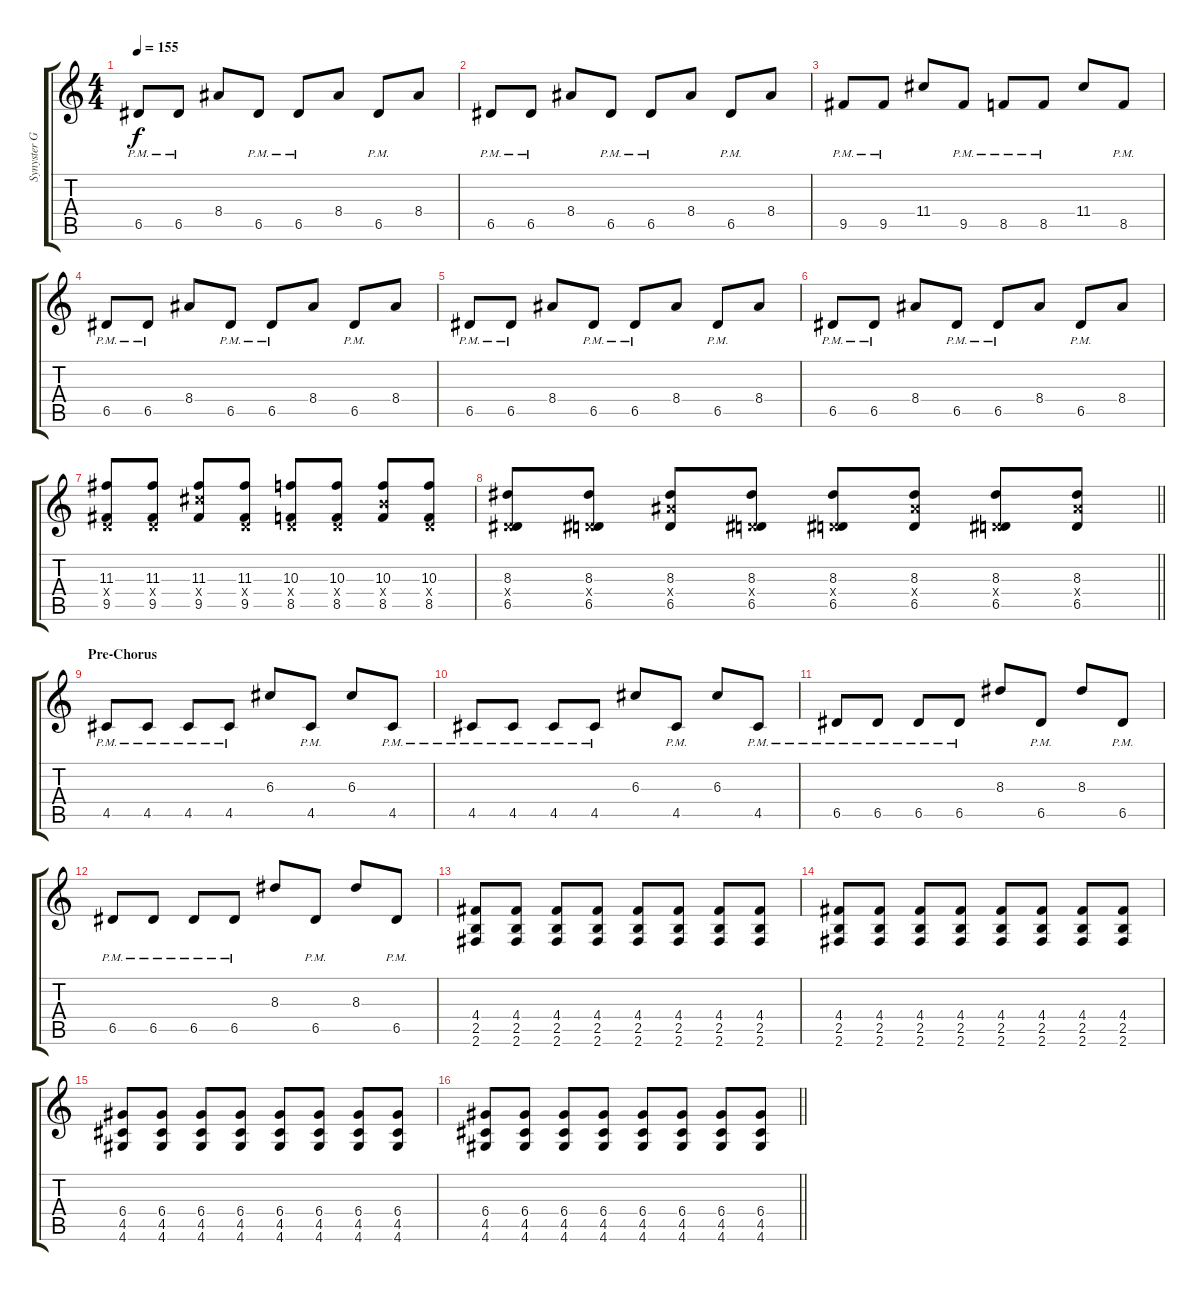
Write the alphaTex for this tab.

\track ("Synyster Gates [Lead Guitar I]" "Synyster G") {solo instrument distortionguitar}
\staff {score tabs}
\tuning (E4 B3 G3 D3 A2 E2) {hide}
\ts (4 4)
\tempo 155
\clef g2
\ks c
6.5{pm}.8{dy f} 6.5{pm}.8 8.4.8 6.5{pm}.8 6.5{pm}.8 8.4.8 6.5{pm}.8 8.4.8 |
6.5{pm}.8 6.5{pm}.8 8.4.8 6.5{pm}.8 6.5{pm}.8 8.4.8 6.5{pm}.8 8.4.8 |
9.5{pm}.8 9.5{pm}.8 11.4.8 9.5{pm}.8 8.5{pm}.8 8.5{pm}.8 11.4.8 8.5{pm}.8 |
6.5{pm}.8 6.5{pm}.8 8.4.8 6.5{pm}.8 6.5{pm}.8 8.4.8 6.5{pm}.8 8.4.8 |
6.5{pm}.8 6.5{pm}.8 8.4.8 6.5{pm}.8 6.5{pm}.8 8.4.8 6.5{pm}.8 8.4.8 |
6.5{pm}.8 6.5{pm}.8 8.4.8 6.5{pm}.8 6.5{pm}.8 8.4.8 6.5{pm}.8 8.4.8 |
(11.3 0.4{x} 9.5).8 (11.3 0.4{x} 9.5).8 (11.3 11.4{x} 9.5).8 (11.3 0.4{x} 9.5).8 (10.3 0.4{x} 8.5).8 (10.3 0.4{x} 8.5).8 (10.3 9.4{x} 8.5).8 (10.3 0.4{x} 8.5).8 |
\barLineRight lightlight
(8.3 0.4{x} 6.5).8 (8.3 0.4{x} 6.5).8 (8.3 8.4{x} 6.5).8 (8.3 0.4{x} 6.5).8 (8.3 0.4{x} 6.5).8 (8.3 8.4{x} 6.5).8 (8.3 0.4{x} 6.5).8 (8.3 8.4{x} 6.5).8 |
\section ("" "Pre-Chorus")
4.5{pm}.8{volume 10 instrument overdrivenguitar} 4.5{pm}.8 4.5{pm}.8 4.5{pm}.8 6.3.8 4.5{pm}.8 6.3.8 4.5{pm}.8 |
4.5{pm}.8 4.5{pm}.8 4.5{pm}.8 4.5{pm}.8 6.3.8 4.5{pm}.8 6.3.8 4.5{pm}.8 |
6.5{pm}.8 6.5{pm}.8 6.5{pm}.8 6.5{pm}.8 8.3.8 6.5{pm}.8 8.3.8 6.5{pm}.8 |
6.5{pm}.8 6.5{pm}.8 6.5{pm}.8 6.5{pm}.8 8.3.8 6.5{pm}.8 8.3.8 6.5{pm}.8 |
(4.4 2.5 2.6).8{volume 16 instrument distortionguitar} (4.4 2.5 2.6).8 (4.4 2.5 2.6).8 (4.4 2.5 2.6).8 (4.4 2.5 2.6).8 (4.4 2.5 2.6).8 (4.4 2.5 2.6).8 (4.4 2.5 2.6).8 |
(4.4 2.5 2.6).8 (4.4 2.5 2.6).8 (4.4 2.5 2.6).8 (4.4 2.5 2.6).8 (4.4 2.5 2.6).8 (4.4 2.5 2.6).8 (4.4 2.5 2.6).8 (4.4 2.5 2.6).8 |
(6.4 4.5 4.6).8 (6.4 4.5 4.6).8 (6.4 4.5 4.6).8 (6.4 4.5 4.6).8 (6.4 4.5 4.6).8 (6.4 4.5 4.6).8 (6.4 4.5 4.6).8 (6.4 4.5 4.6).8 |
\barLineRight lightlight
(6.4 4.5 4.6).8 (6.4 4.5 4.6).8 (6.4 4.5 4.6).8 (6.4 4.5 4.6).8 (6.4 4.5 4.6).8 (6.4 4.5 4.6).8 (6.4 4.5 4.6).8 (6.4 4.5 4.6).8
